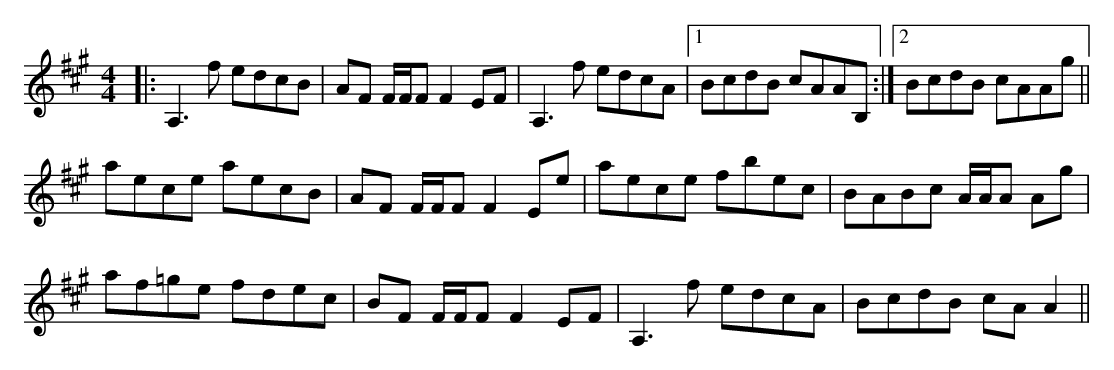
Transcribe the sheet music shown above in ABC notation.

X:1
M:4/4
K:A
|:A,3f edcB|AF F/F/F F2EF|A,3f edcA|1 BcdB cAAB,:|2 BcdB cAAg||
aece aecB|AF F/F/F F2Ee|aece fbec|BABc A/A/A Ag|
af=ge fdec|BF F/F/F F2EF|A,3f edcA|BcdB cAA2||
